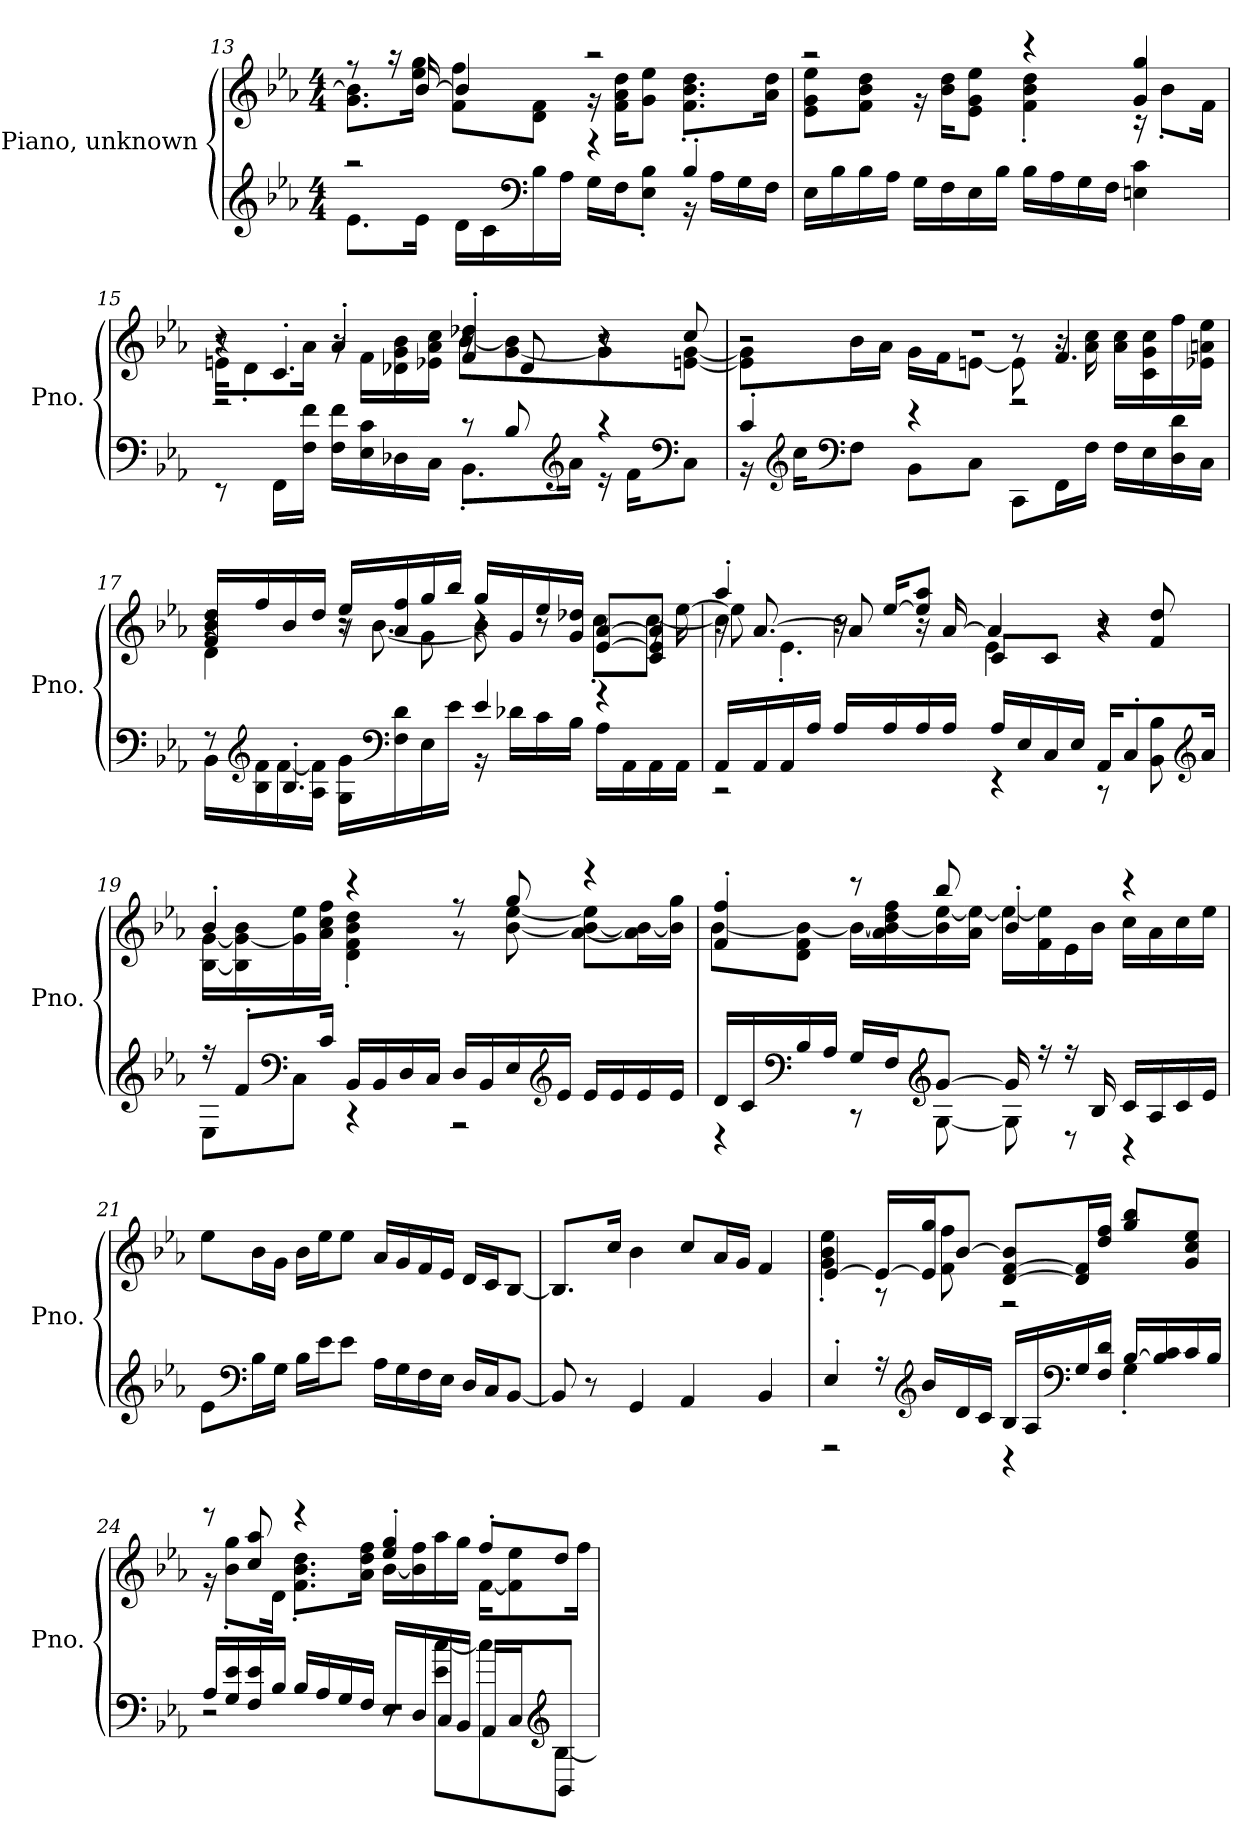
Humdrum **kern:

**kern	**kern
*part1	*part1
*staff2	*staff1
*I"Piano, unknown	*
*I'Pno.	*
*clefG2	*clefG2
*k[b-e-a-]	*k[b-e-a-]
*M4/4	*M4/4
=13	=13
*^	*^
2r	8.e-\L	8r	8.g\ 8.b-\]L
.	.	16r	.
.	16e-\Jk	[16b-/	16ee-\ 16gg\Jk
.	16d\LL	4b-/]	8f\ 8ff\L
.	16c\	.	.
*clefF4	*	*	*
.	16B-\	.	8d\ 8f\J
.	16A-\JJ	.	.
4r	16G\LL	2r	16r
.	16F\J	.	16f\ 16a-\ 16dd\KL
.	8E-\' 8B-\'J	.	8g\ 8ee-\J
4B-'/	16r	.	8.f\' 8.b-\' 8.dd\'L
.	16A-\LL	.	.
.	16G\	.	.
.	16F\JJ	.	16a-\ 16dd\Jk
*v	*v	*	*
!!LO:LB:g=z	!!
=14	=14	=14
16E-\LL	2r	8e-\ 8g\ 8ee-\L
16B-\	.	.
16B-\	.	8f\ 8b-\ 8dd\J
16A-\JJ	.	.
16G\LL	.	16r
16F\	.	16b-\ 16dd\KL
16E-\	.	8e-\ 8g\ 8ee-\J
16B-\JJ	.	.
16B-\LL	4r	4f\' 4b-\' 4dd\'
16A-\	.	.
16G\	.	.
16F\JJ	.	.
4En\ 4c\	4g/ 4gg/	16r
.	.	8b-'\L
.	.	16f\Jk
=15	=15	=15
*^	*	*^
2r	8r	4r	16en\KL	8r
.	.	.	8d'\	.
.	16FF\LL	.	.	4.c'/
.	16F\ 16f\JJ	.	16a-\Jk	.
.	16F\ 16f\LL	4a-'/	16r	.
.	16E-\ 16c\	.	16f\LL	.
.	16D-X\	.	16d-X\ 16g\ 16b-\	.
.	16C\JJ	.	16e-X\ 16a-\ 16cc\JJ	.
8r	8.BB-'\L	4f/' 4dd-X/'	[8b-\L	8r
8B-/	.	.	[8g\ 8b-\]	8d-/
*clefG2	*	*	*	*
.	16a-\Jk	.	.	.
4r	16r	8r	8g\]	4r
.	16f\KL	.	.	.
*clefF4	*	*	*	*
.	8C\J	8cc/	[8en\ [8g\J	.
!!LO:LB:g=z	!!	!!
=16	=16	=16	=16	=16
4c'/	16r	1r	8e\] 8g\]L	2r
*clefG2	*	*	*	*
.	16cc\KL	.	.	.
*clefF4	*	*	*	*
.	8F\J	.	16b-\L	.
.	.	.	16a-\JJ	.
4r	8BB-\L	.	16g\LL	.
.	.	.	16f\J	.
.	8C\J	.	[8en\J	.
2r	8CC\L	.	8e\]	8r
.	16FF\L	.	16r	4.f/
.	16F\JJ	.	16a-\ 16cc\	.
.	16F\LL	.	16a-\ 16cc\LL	.
.	16E-\	.	16c\ 16g\ 16cc\	.
.	16D\ 16d\	.	16ff\	.
.	16C\JJ	.	16e-X\ 16an\ 16ee-\JJ	.
!!LO:LB:g=z	!!	!!
=17	=17	=17	=17	=17
8r	16BB-\LL	16f/ 16b-/ 16dd/LL	4d\	4r
*clefG2	*	*	*	*
.	16B-\ 16f\	16ff/	.	.
4.B-'/	[16f\	16b-/	.	.
.	16A-\ 16f\]JJ	16dd/JJ	.	.
.	16G\ 16g\LL	16ee-/LL	16r	8r
*clefF4	*	*	*	*
.	16F\ 16d\	16a-/ 16ff/	[8.b-\	.
.	16E-\	16gg/	.	8g\
.	16e-\JJ	16bb-/JJ	.	.
4e-/	16r	16gg/LL	8b-\]	4r
.	16d-X\LL	16g/	.	.
.	16c\	16ee-/	8r	.
.	16B-\JJ	16g/ 16dd-X/JJ	.	.
4r	16A-\LL	[8e-/ [8a-/L	8cc'\L	8r
.	16AA-\	.	.	.
.	16AA-\	8c/ 8e-/] 8a-/]J	[8cc\J	16r
.	16AA-\JJ	.	.	[16ee-\
!!LO:LB:g=z
=18	=18	=18	=18	=18
*	*	*	*	*^
16AA-/LL	2r	4aa-'/	4cc\]	16r	8ee-\]
16AA-/	.	.	.	[8.a-/	.
16AA-/	.	.	.	.	4.e-'\
16A-/JJ	.	.	.	.	.
16A-/LL	.	16r	2cc\	8a-/]	.
16A-/	.	[16ee-/KL	.	.	.
16A-/	.	8ee-/] 8aa-/J	.	16r	.
16A-/JJ	.	.	.	[16a-/	.
16A-/LL	4r	8c/L	.	4a-/]	4e-\
16E-/	.	.	.	.	.
16C/	.	8c/J	.	.	.
16E-/JJ	.	.	.	.	.
16AA-/KL	8r	8r	4r	4r	4r
8C'/	.	.	.	.	.
.	8BB-\ 8B-\	8f/ 8dd/	.	.	.
*clefG2	*	*	*	*	*
16a-/Jk	.	.	.	.	.
*	*	*	*v	*v	*v
=19	=19	=19	=19
16r	8E-\L	4b-'/	[16B-\ [16g\LL
8f'/L	.	.	16B-\] 16g\_ 16b-\
*clefF4	*	*	*
.	8C\J	.	16g\] 16ee-\
16c/Jk	.	.	16a-\ 16cc\ 16ff\JJ
16BB-/LL	4r	4r	4d\' 4f\' 4b-\' 4dd\'
16BB-/	.	.	.
16D/	.	.	.
16C/JJ	.	.	.
16D/LL	2r	8r	8r
16BB-/	.	.	.
16E-/	.	8gg/	[8b-\ [8ee-\
*clefG2	*	*	*
16e-/JJ	.	.	.
16e-/LL	.	4r	[8a-\ 8b-\_ 8ee-\]L
16e-/	.	.	.
16e-/	.	.	16a-\] 16b-\_L
16e-/JJ	.	.	16b-\] 16gg\JJ
!!LO:LB:g=z	!!
=20	=20	=20	=20
16d/LL	4r	4f/' 4ff/'	[8b-\L
16c/	.	.	.
*clefF4	*	*	*
16B-/	.	.	8d\ 8f\ 8b-\_J
16A-/JJ	.	.	.
16G/LL	8r	8r	16b-\LL_
16F/J	.	.	16a-\ 16b-\_ 16dd\ 16ff\
*clefG2	*	*	*
[8g/J	[8G\	8bb-/	16b-\] [16ee-\
.	.	.	16a-\ 16ee-\_JJ
16g/]	8G\]	4b-'/	16ee-\LL_
16r	.	.	16f\ 16ee-\]
16r	8r	.	16e-\
16B-/	.	.	16b-\JJ
16c/LL	4r	4r	16cc\LL
16A-/	.	.	16a-\
16c/	.	.	16cc\
16e-/JJ	.	.	16ee-\JJ
*v	*v	*	*
*	*v	*v
=21	=21
8e-\L	8ee-\L
*clefF4	*
16B-\L	16b-\L
16G\JJ	16g\JJ
16B-\LL	16b-\LL
16e-\J	16ee-\J
8e-\J	8ee-\J
16A-\LL	16a-/LL
16G\	16g/
16F\	16f/
16E-\JJ	16e-/JJ
16D/LL	16d/LL
16C/J	16c/J
[8BB-/J	[8B-/J
!!LO:PB:g=z
=22	=22
8BB-/]	8.B-/L]
8r	.
.	16cc/Jk
4GG/	4b-\
4AA-/	8cc/L
.	16a-/L
.	16g/JJ
4BB-/	4f/
=23	=23
*^	*^
4E-'/	2r	[4e-/	4g\' 4b-\' 4ee-\'
16r	.	16e-/LL_	8r
*clefG2	*	*	*
16b-/LL	.	16e-/] 16gg/J	.
16d/	.	[8b-/J	8f\ 8ff\
16c/JJ	.	.	.
16B-/LL	4r	[8d/ [8f/ 8b-/]L	2r
16A-/	.	.	.
*clefF4	*	*	*
16G/	.	16d/] 16f/]L	.
16F/ 16d/JJ	.	16dd/ 16ff/JJ	.
[16B-/LL	4G'\	8gg/ 8bb-/L	.
16B-/] 16c/	.	.	.
16c/	.	8g/ 8cc/ 8ee-/J	.
16B-/JJ	.	.	.
!!LO:LB:g=z	!!
=24	=24	=24	=24
*	*^	*	*
1r	2r	16A-/LL	8r	16r
.	.	16G/ 16e-/	.	8b-\' 8gg\'L
.	.	16F/ 16e-/	8cc/ 8aa-/	.
.	.	16B-/JJ	.	16d\Jk
.	.	16B-/LL	4r	8.f\' 8.b-\' 8.dd\'L
.	.	16A-/	.	.
.	.	16G/	.	.
.	.	16F/JJ	.	16a-\ 16dd\ 16ff\Jk
.	8r	16E-/LL	4ee-/' 4gg/'	[16b-\LL
.	.	16D/	.	16b-\] 16ff\
.	8e-\ [8cc\L	16C/	.	16aa-\
.	.	16BB-/JJ	.	16gg\JJ
.	8cc\]	16AA-/LL	8ff'/L	[16f\KL
.	.	16C/J	.	8f\] 8ee-\
*clefG2	*	*	*	*
.	[8B-\J	8BB-/J	8dd/J	.
.	.	.	.	16ff\Jk
*v	*v	*v	*	*
*	*v	*v
=	=
*-	*-
